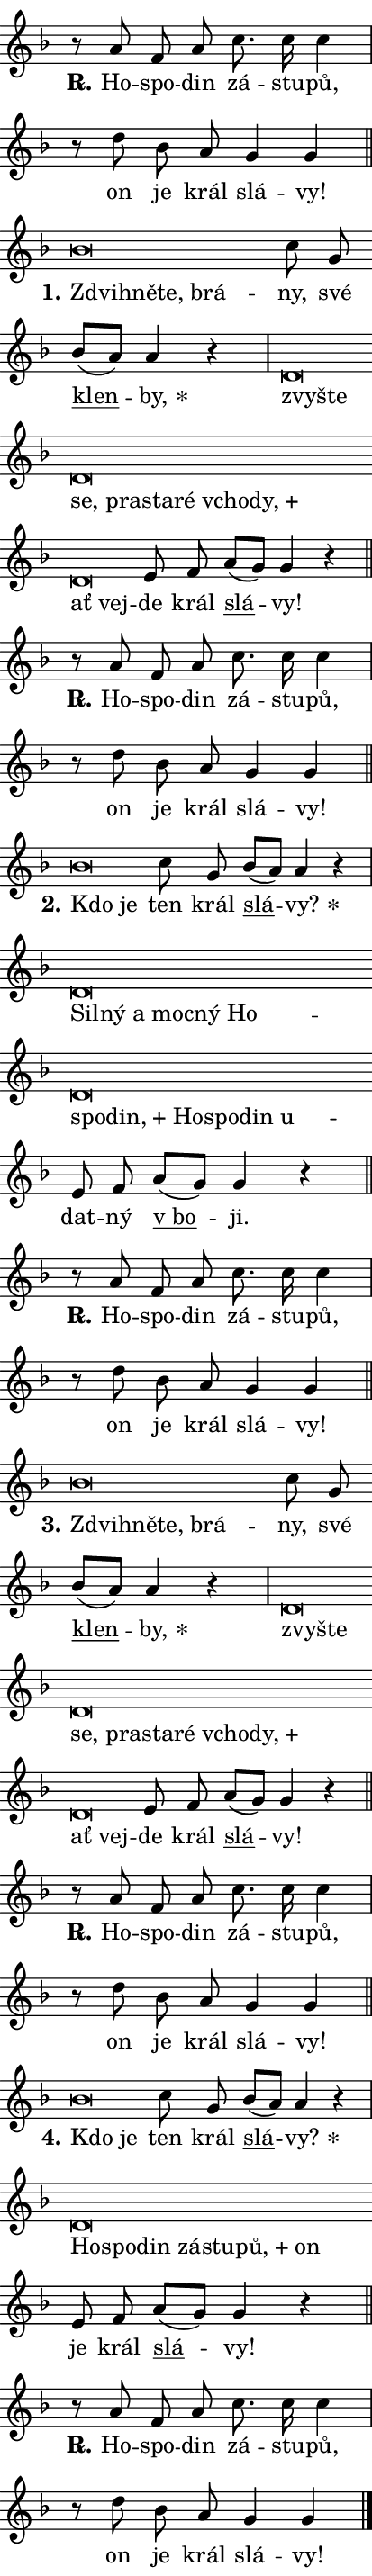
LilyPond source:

\version "2.24.0"
\header { tagline = "" }
\paper {
  indent = 0\cm
  top-margin = 0\cm
  right-margin = 0\cm
  bottom-margin = 0\cm
  left-margin = 0\cm
  paper-width = 7\cm
  page-breaking = #ly:one-page-breaking
  system-system-spacing.basic-distance = #11
  score-system-spacing.basic-distance = #11
  ragged-last = ##f
}


%% Author: Thomas Morley
%% https://lists.gnu.org/archive/html/lilypond-user/2020-05/msg00002.html
#(define (line-position grob)
"Returns position of @var[grob} in current system:
   @code{'start}, if at first time-step
   @code{'end}, if at last time-step
   @code{'middle} otherwise
"
  (let* ((col (ly:item-get-column grob))
         (ln (ly:grob-object col 'left-neighbor))
         (rn (ly:grob-object col 'right-neighbor))
         (col-to-check-left (if (ly:grob? ln) ln col))
         (col-to-check-right (if (ly:grob? rn) rn col))
         (break-dir-left
           (and
             (ly:grob-property col-to-check-left 'non-musical #f)
             (ly:item-break-dir col-to-check-left)))
         (break-dir-right
           (and
             (ly:grob-property col-to-check-right 'non-musical #f)
             (ly:item-break-dir col-to-check-right))))
        (cond ((eqv? 1 break-dir-left) 'start)
              ((eqv? -1 break-dir-right) 'end)
              (else 'middle))))

#(define (tranparent-at-line-position vctor)
  (lambda (grob)
  "Relying on @code{line-position} select the relevant enry from @var{vctor}.
Used to determine transparency,"
    (case (line-position grob)
      ((end) (not (vector-ref vctor 0)))
      ((middle) (not (vector-ref vctor 1)))
      ((start) (not (vector-ref vctor 2))))))

noteHeadBreakVisibility =
#(define-music-function (break-visibility)(vector?)
"Makes @code{NoteHead}s transparent relying on @var{break-visibility}"
#{
  \override NoteHead.transparent =
    #(tranparent-at-line-position break-visibility)
#})

#(define delete-ledgers-for-transparent-note-heads
  (lambda (grob)
    "Reads whether a @code{NoteHead} is transparent.
If so this @code{NoteHead} is removed from @code{'note-heads} from
@var{grob}, which is supposed to be @code{LedgerLineSpanner}.
As a result ledgers are not printed for this @code{NoteHead}"
    (let* ((nhds-array (ly:grob-object grob 'note-heads))
           (nhds-list
             (if (ly:grob-array? nhds-array)
                 (ly:grob-array->list nhds-array)
                 '()))
           ;; Relies on the transparent-property being done before
           ;; Staff.LedgerLineSpanner.after-line-breaking is executed.
           ;; This is fragile ...
           (to-keep
             (remove
               (lambda (nhd)
                 (ly:grob-property nhd 'transparent #f))
               nhds-list)))
      ;; TODO find a better method to iterate over grob-arrays, similiar
      ;; to filter/remove etc for lists
      ;; For now rebuilt from scratch
      (set! (ly:grob-object grob 'note-heads)  '())
      (for-each
        (lambda (nhd)
          (ly:pointer-group-interface::add-grob grob 'note-heads nhd))
        to-keep))))

hideNotes = {
  \noteHeadBreakVisibility #begin-of-line-visible
}
unHideNotes = {
  \noteHeadBreakVisibility #all-visible
}

% work-around for resetting accidentals
% https://lilypond.org/doc/v2.23/Documentation/notation/displaying-rhythms#unmetered-music
cadenzaMeasure = {
  \cadenzaOff
  \partial 1024 s1024
  \cadenzaOn
}

#(define-markup-command (accent layout props text) (markup?)
  "Underline accented syllable"
  (interpret-markup layout props
    #{\markup \override #'(offset . 4.3) \underline { #text }#}))

responsum = \markup \concat {
  "R" \hspace #-1.05 \path #0.1 #'((moveto 0 0.07) (lineto 0.9 0.8)) \hspace #0.05 "."
}

\layout {
    \context {
        \Staff
        \remove "Time_signature_engraver"
        \override LedgerLineSpanner.after-line-breaking = #delete-ledgers-for-transparent-note-heads
    }
    \context {
        \Voice {
            \override NoteHead.output-attributes = #'((class . "notehead"))
            \override Hairpin.height = #0.55
        }
    }
    \context {
        \Lyrics {
            \override StanzaNumber.output-attributes = #'((class . "stanzanumber"))
            \override LyricSpace.minimum-distance = #0.9
            \override LyricText.font-name = #"TeX Gyre Schola"
            \override LyricText.font-size = 1
            \override StanzaNumber.font-name = #"TeX Gyre Schola Bold"
            \override StanzaNumber.font-size = 1
        }
    }
}

% magnetic-lyrics.ily
%
%   written by
%     Jean Abou Samra <jean@abou-samra.fr>
%     Werner Lemberg <wl@gnu.org>
%
%   adapted by
%     Jiri Hon <jiri.hon@gmail.com>
%
% Version 2022-Apr-15

% https://www.mail-archive.com/lilypond-user@gnu.org/msg149350.html

#(define (Left_hyphen_pointer_engraver context)
   "Collect syllable-hyphen-syllable occurrences in lyrics and store
them in properties.  This engraver only looks to the left.  For
example, if the lyrics input is @code{foo -- bar}, it does the
following.

@itemize @bullet
@item
Set the @code{text} property of the @code{LyricHyphen} grob between
@q{foo} and @q{bar} to @code{foo}.

@item
Set the @code{left-hyphen} property of the @code{LyricText} grob with
text @q{foo} to the @code{LyricHyphen} grob between @q{foo} and
@q{bar}.
@end itemize

Use this auxiliary engraver in combination with the
@code{lyric-@/text::@/apply-@/magnetic-@/offset!} hook."
   (let ((hyphen #f)
         (text #f))
     (make-engraver
      (acknowledgers
       ((lyric-syllable-interface engraver grob source-engraver)
        (set! text grob)))
      (end-acknowledgers
       ((lyric-hyphen-interface engraver grob source-engraver)
        ;(when (not (grob::has-interface grob 'lyric-space-interface))
          (set! hyphen grob)));)
      ((stop-translation-timestep engraver)
       (when (and text hyphen)
         (ly:grob-set-object! text 'left-hyphen hyphen))
       (set! text #f)
       (set! hyphen #f)))))

#(define (lyric-text::apply-magnetic-offset! grob)
   "If the space between two syllables is less than the value in
property @code{LyricText@/.details@/.squash-threshold}, move the right
syllable to the left so that it gets concatenated with the left
syllable.

Use this function as a hook for
@code{LyricText@/.after-@/line-@/breaking} if the
@code{Left_@/hyphen_@/pointer_@/engraver} is active."
   (let ((hyphen (ly:grob-object grob 'left-hyphen #f)))
     (when hyphen
       (let ((left-text (ly:spanner-bound hyphen LEFT)))
         (when (grob::has-interface left-text 'lyric-syllable-interface)
           (let* ((common (ly:grob-common-refpoint grob left-text X))
                  (this-x-ext (ly:grob-extent grob common X))
                  (left-x-ext
                   (begin
                     ;; Trigger magnetism for left-text.
                     (ly:grob-property left-text 'after-line-breaking)
                     (ly:grob-extent left-text common X)))
                  ;; `delta` is the gap width between two syllables.
                  (delta (- (interval-start this-x-ext)
                            (interval-end left-x-ext)))
                  (details (ly:grob-property grob 'details))
                  (threshold (assoc-get 'squash-threshold details 0.2)))
             (when (< delta threshold)
               (let* (;; We have to manipulate the input text so that
                      ;; ligatures crossing syllable boundaries are not
                      ;; disabled.  For languages based on the Latin
                      ;; script this is essentially a beautification.
                      ;; However, for non-Western scripts it can be a
                      ;; necessity.
                      (lt (ly:grob-property left-text 'text))
                      (rt (ly:grob-property grob 'text))
                      (is-space (grob::has-interface hyphen 'lyric-space-interface))
                      (space (if is-space " " ""))
                      (space-markup (grob-interpret-markup grob " "))
                      (space-size (interval-length (ly:stencil-extent space-markup X)))
                      (extra-delta (if is-space space-size 0))
                      ;; Append new syllable.
                      (ltrt-space (if (and (string? lt) (string? rt))
                                (string-append lt space rt)
                                (make-concat-markup (list lt space rt))))
                      ;; Right-align `ltrt` to the right side.
                      (ltrt-space-markup (grob-interpret-markup
                               grob
                               (make-translate-markup
                                (cons (interval-length this-x-ext) 0)
                                (make-right-align-markup ltrt-space)))))
                 (begin
                   ;; Don't print `left-text`.
                   (ly:grob-set-property! left-text 'stencil #f)
                   ;; Set text and stencil (which holds all collected
                   ;; syllables so far) and shift it to the left.
                   (ly:grob-set-property! grob 'text ltrt-space)
                   (ly:grob-set-property! grob 'stencil ltrt-space-markup)
                   (ly:grob-translate-axis! grob (- (- delta extra-delta)) X))))))))))


#(define (lyric-hyphen::displace-bounds-first grob)
   ;; Make very sure this callback isn't triggered too early.
   (let ((left (ly:spanner-bound grob LEFT))
         (right (ly:spanner-bound grob RIGHT)))
     (ly:grob-property left 'after-line-breaking)
     (ly:grob-property right 'after-line-breaking)
     (ly:lyric-hyphen::print grob)))

squashThreshold = #0.4

\layout {
  \context {
    \Lyrics
    \consists #Left_hyphen_pointer_engraver
    \override LyricText.after-line-breaking =
      #lyric-text::apply-magnetic-offset!
    \override LyricHyphen.stencil = #lyric-hyphen::displace-bounds-first
    \override LyricText.details.squash-threshold = \squashThreshold
    \override LyricHyphen.minimum-distance = 0
    \override LyricHyphen.minimum-length = \squashThreshold
  }
}

squash = \override LyricText.details.squash-threshold = 9999
unSquash = \override LyricText.details.squash-threshold = \squashThreshold

left = \override LyricText.self-alignment-X = #LEFT
unLeft = \revert LyricText.self-alignment-X

starOffset = #(lambda (grob) 
                (let ((x_offset (ly:self-alignment-interface::aligned-on-x-parent grob)))
                  (if (= x_offset 0) 0 (+ x_offset 1.2))))

star = #(define-music-function (syllable)(string?)
"Append star separator at the end of a syllable"
#{
  \once \override LyricText.X-offset = #starOffset
  \lyricmode { \markup {
    #syllable
    \override #'((font-name . "TeX Gyre Schola Bold")) \hspace #0.2 \lower #0.65 \larger "*"
  } }
#})

starAccent = #(define-music-function (syllable)(string?)
"Append star separator at the end of a syllable and make accent"
#{
  \once \override LyricText.X-offset = #starOffset
  \lyricmode { \markup {
    \accent #syllable
    \override #'((font-name . "TeX Gyre Schola Bold")) \hspace #0.2 \lower #0.65 \larger "*"
  } }
#})

breath = #(define-music-function (syllable)(string?)
"Append breathing indicator at the end of a syllable"
#{
  \lyricmode { \markup { #syllable "+" } }
#})

optionalBreath = #(define-music-function (syllable)(string?)
"Append optional breathing indicator at the end of a syllable"
#{
  \lyricmode { \markup { #syllable "(+)" } }
#})


\score {
    <<
        \new Voice = "melody" { \cadenzaOn \key f \major \relative { r8 a' f a c8. c16 c4 \cadenzaMeasure \bar "|" r8 d bes a g4 g \cadenzaMeasure \bar "||" \break } }
        \new Lyrics \lyricsto "melody" { \lyricmode { \set stanza = \responsum
Ho -- spo -- din zá -- stu -- pů, on je král slá -- vy! } }
    >>
    \layout {}
}

\score {
    <<
        \new Voice = "melody" { \cadenzaOn \key f \major \relative { bes'\breve*1/16 \hideNotes \breve*1/16 \bar "" \breve*1/16 \breve*1/16 \bar "" \unHideNotes c8 g \bar "" bes[( a)] a4 r \cadenzaMeasure \bar "|" d,\breve*1/16 \hideNotes \breve*1/16 \bar "" \breve*1/16 \bar "" \breve*1/16 \bar "" \breve*1/16 \bar "" \breve*1/16 \bar "" \breve*1/16 \bar "" \breve*1/16 \bar "" \breve*1/16 \breve*1/16 \bar "" \unHideNotes e8 f \bar "" a[( g)] g4 r \cadenzaMeasure \bar "||" \break } }
        \new Lyrics \lyricsto "melody" { \lyricmode { \set stanza = "1."
\left Zdvih -- \squash ně -- te, brá -- \unLeft \unSquash ny, své \markup \accent klen -- \star by, \left zvy -- \squash šte se, pra -- sta -- ré vcho -- \breath "dy," ať vej -- \unLeft \unSquash de král \markup \accent slá -- vy! } }
    >>
    \layout {}
}

\score {
    <<
        \new Voice = "melody" { \cadenzaOn \key f \major \relative { r8 a' f a c8. c16 c4 \cadenzaMeasure \bar "|" r8 d bes a g4 g \cadenzaMeasure \bar "||" \break } }
        \new Lyrics \lyricsto "melody" { \lyricmode { \set stanza = \responsum
Ho -- spo -- din zá -- stu -- pů, on je král slá -- vy! } }
    >>
    \layout {}
}

\score {
    <<
        \new Voice = "melody" { \cadenzaOn \key f \major \relative { bes'\breve*1/16 \hideNotes \breve*1/16 \bar "" \unHideNotes c8 g \bar "" bes[( a)] a4 r \cadenzaMeasure \bar "|" d,\breve*1/16 \hideNotes \breve*1/16 \bar "" \breve*1/16 \bar "" \breve*1/16 \bar "" \breve*1/16 \bar "" \breve*1/16 \bar "" \breve*1/16 \bar "" \breve*1/16 \bar "" \breve*1/16 \bar "" \breve*1/16 \bar "" \breve*1/16 \breve*1/16 \bar "" \unHideNotes e8 f \bar "" a[( g)] g4 r \cadenzaMeasure \bar "||" \break } }
        \new Lyrics \lyricsto "melody" { \lyricmode { \set stanza = "2."
\left Kdo \squash je \unLeft \unSquash ten král \markup \accent slá -- \star vy? \left Sil -- \squash ný a moc -- ný Ho -- spo -- \breath "din," Ho -- spo -- din u -- \unLeft \unSquash dat -- ný \markup \accent "v bo" -- ji. } }
    >>
    \layout {}
}

\score {
    <<
        \new Voice = "melody" { \cadenzaOn \key f \major \relative { r8 a' f a c8. c16 c4 \cadenzaMeasure \bar "|" r8 d bes a g4 g \cadenzaMeasure \bar "||" \break } }
        \new Lyrics \lyricsto "melody" { \lyricmode { \set stanza = \responsum
Ho -- spo -- din zá -- stu -- pů, on je král slá -- vy! } }
    >>
    \layout {}
}

\score {
    <<
        \new Voice = "melody" { \cadenzaOn \key f \major \relative { bes'\breve*1/16 \hideNotes \breve*1/16 \bar "" \breve*1/16 \breve*1/16 \bar "" \unHideNotes c8 g \bar "" bes[( a)] a4 r \cadenzaMeasure \bar "|" d,\breve*1/16 \hideNotes \breve*1/16 \bar "" \breve*1/16 \bar "" \breve*1/16 \bar "" \breve*1/16 \bar "" \breve*1/16 \bar "" \breve*1/16 \bar "" \breve*1/16 \bar "" \breve*1/16 \breve*1/16 \bar "" \unHideNotes e8 f \bar "" a[( g)] g4 r \cadenzaMeasure \bar "||" \break } }
        \new Lyrics \lyricsto "melody" { \lyricmode { \set stanza = "3."
\left Zdvih -- \squash ně -- te, brá -- \unLeft \unSquash ny, své \markup \accent klen -- \star by, \left zvy -- \squash šte se, pra -- sta -- ré vcho -- \breath "dy," ať vej -- \unLeft \unSquash de král \markup \accent slá -- vy! } }
    >>
    \layout {}
}

\score {
    <<
        \new Voice = "melody" { \cadenzaOn \key f \major \relative { r8 a' f a c8. c16 c4 \cadenzaMeasure \bar "|" r8 d bes a g4 g \cadenzaMeasure \bar "||" \break } }
        \new Lyrics \lyricsto "melody" { \lyricmode { \set stanza = \responsum
Ho -- spo -- din zá -- stu -- pů, on je král slá -- vy! } }
    >>
    \layout {}
}

\score {
    <<
        \new Voice = "melody" { \cadenzaOn \key f \major \relative { bes'\breve*1/16 \hideNotes \breve*1/16 \bar "" \unHideNotes c8 g \bar "" bes[( a)] a4 r \cadenzaMeasure \bar "|" d,\breve*1/16 \hideNotes \breve*1/16 \bar "" \breve*1/16 \bar "" \breve*1/16 \bar "" \breve*1/16 \bar "" \breve*1/16 \breve*1/16 \bar "" \unHideNotes e8 f \bar "" a[( g)] g4 r \cadenzaMeasure \bar "||" \break } }
        \new Lyrics \lyricsto "melody" { \lyricmode { \set stanza = "4."
\left Kdo \squash je \unLeft \unSquash ten král \markup \accent slá -- \star vy? \left Ho -- \squash spo -- din zá -- stu -- \breath "pů," on \unLeft \unSquash je král \markup \accent slá -- vy! } }
    >>
    \layout {}
}

\score {
    <<
        \new Voice = "melody" { \cadenzaOn \key f \major \relative { r8 a' f a c8. c16 c4 \cadenzaMeasure \bar "|" r8 d bes a g4 g \cadenzaMeasure \bar "||" \break } \bar "|." }
        \new Lyrics \lyricsto "melody" { \lyricmode { \set stanza = \responsum
Ho -- spo -- din zá -- stu -- pů, on je král slá -- vy! } }
    >>
    \layout {}
}
